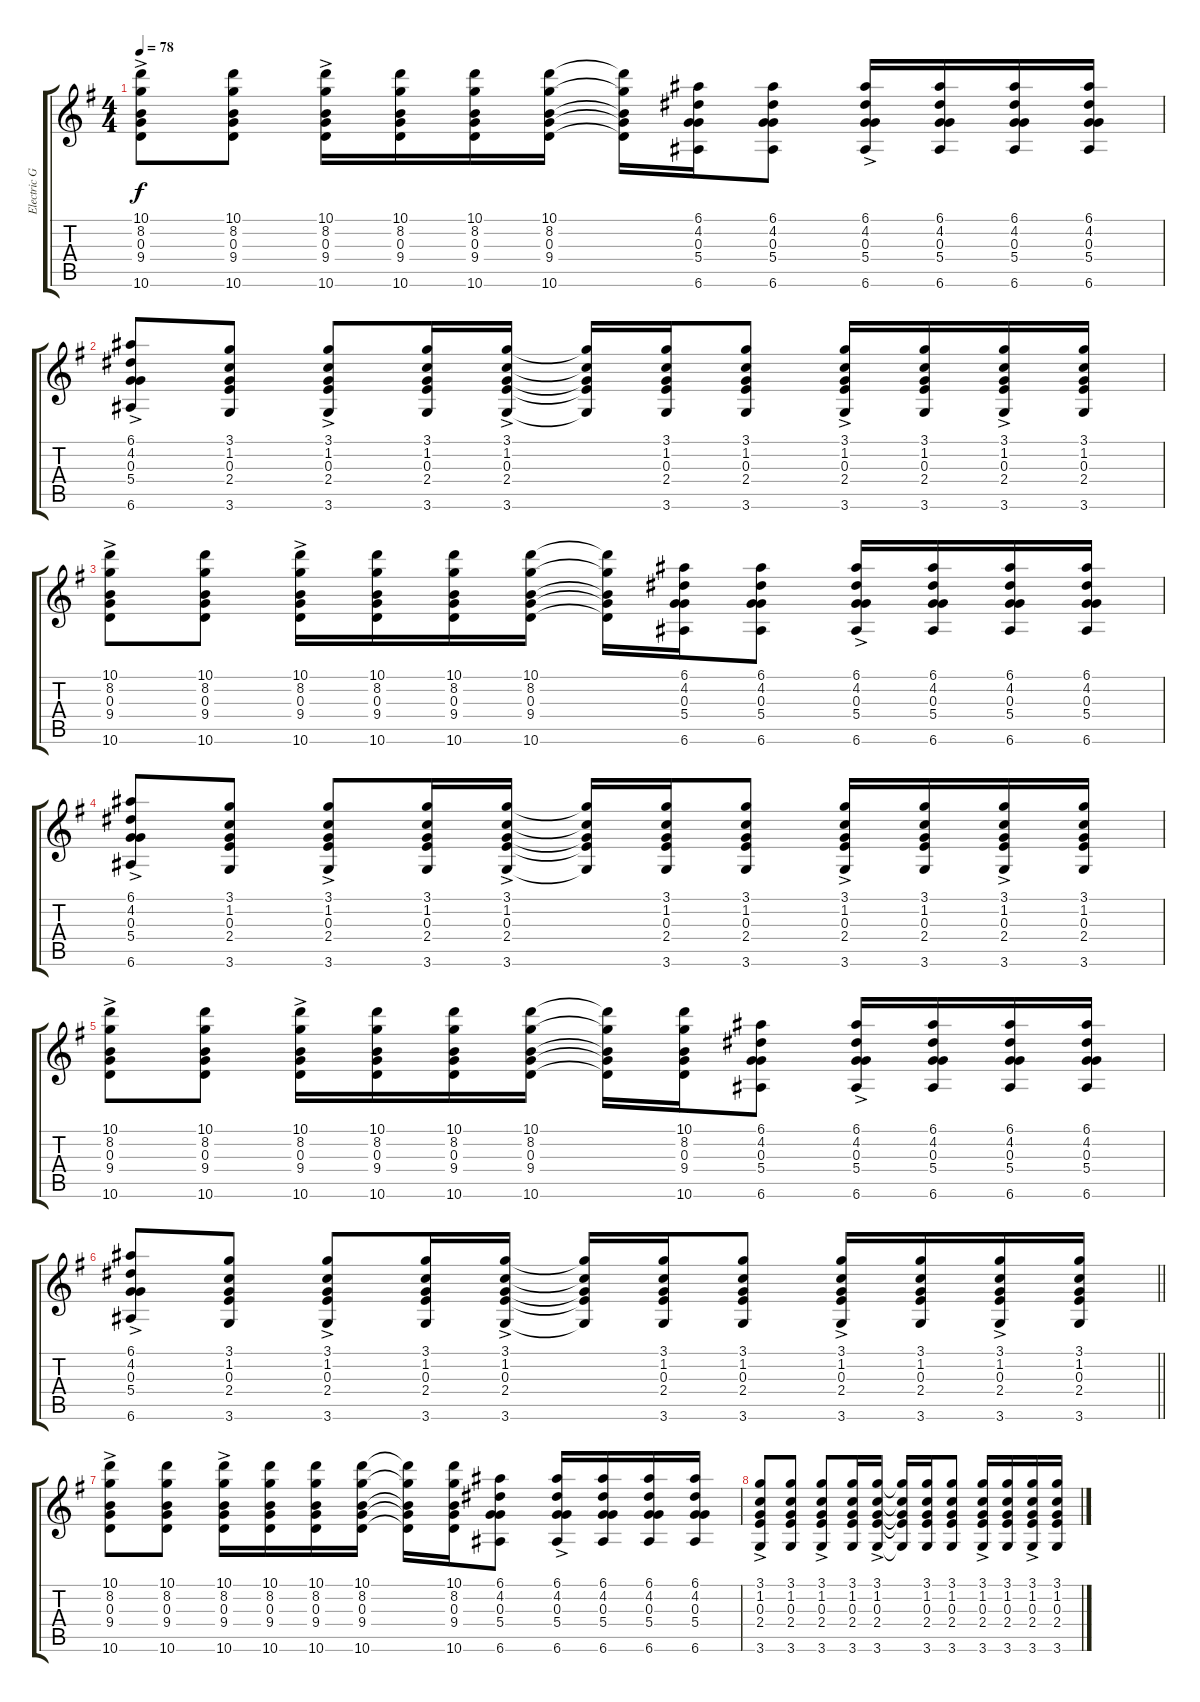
\track ("Electric Guitar - Guitar Break" "Electric G") {instrument overdrivenguitar}
\staff {score tabs}
\tuning (E4 B3 G3 D3 A2 E2) {hide}
\ts (4 4)
\tempo 78
\clef g2
\ks g
(10.1{ac} 8.2{ac} 0.3{ac} 9.4{ac} 10.6{ac}).8{dy f} (10.1 8.2 0.3 9.4 10.6).8 (10.1{ac} 8.2{ac} 0.3{ac} 9.4{ac} 10.6{ac}).16 (10.1 8.2 0.3 9.4 10.6).16 (10.1 8.2 0.3 9.4 10.6).16 (10.1 8.2 0.3 9.4 10.6).16 (10.1{t} 8.2{t} 0.3{t} 9.4{t} 10.6{t}).16 (6.1 4.2 0.3 5.4 6.6).16 (6.1 4.2 0.3 5.4 6.6).8 (6.1{ac} 4.2{ac} 0.3{ac} 5.4{ac} 6.6{ac}).16 (6.1 4.2 0.3 5.4 6.6).16 (6.1 4.2 0.3 5.4 6.6).16 (6.1 4.2 0.3 5.4 6.6).16 |
(6.1{ac} 4.2{ac} 0.3{ac} 5.4{ac} 6.6{ac}).8 (3.1 1.2 0.3 2.4 3.6).8 (3.1{ac} 1.2{ac} 0.3{ac} 2.4{ac} 3.6{ac}).8 (3.1 1.2 0.3 2.4 3.6).16 (3.1{ac} 1.2{ac} 0.3{ac} 2.4{ac} 3.6{ac}).16 (3.1{t} 1.2{t} 0.3{t} 2.4{t} 3.6{t}).16 (3.1 1.2 0.3 2.4 3.6).16 (3.1 1.2 0.3 2.4 3.6).8 (3.1{ac} 1.2{ac} 0.3{ac} 2.4{ac} 3.6{ac}).16 (3.1 1.2 0.3 2.4 3.6).16 (3.1{ac} 1.2{ac} 0.3{ac} 2.4{ac} 3.6{ac}).16 (3.1 1.2 0.3 2.4 3.6).16 |
(10.1{ac} 8.2{ac} 0.3{ac} 9.4{ac} 10.6{ac}).8 (10.1 8.2 0.3 9.4 10.6).8 (10.1{ac} 8.2{ac} 0.3{ac} 9.4{ac} 10.6{ac}).16 (10.1 8.2 0.3 9.4 10.6).16 (10.1 8.2 0.3 9.4 10.6).16 (10.1 8.2 0.3 9.4 10.6).16 (10.1{t} 8.2{t} 0.3{t} 9.4{t} 10.6{t}).16 (6.1 4.2 0.3 5.4 6.6).16 (6.1 4.2 0.3 5.4 6.6).8 (6.1{ac} 4.2{ac} 0.3{ac} 5.4{ac} 6.6{ac}).16 (6.1 4.2 0.3 5.4 6.6).16 (6.1 4.2 0.3 5.4 6.6).16 (6.1 4.2 0.3 5.4 6.6).16 |
(6.1{ac} 4.2{ac} 0.3{ac} 5.4{ac} 6.6{ac}).8 (3.1 1.2 0.3 2.4 3.6).8 (3.1{ac} 1.2{ac} 0.3{ac} 2.4{ac} 3.6{ac}).8 (3.1 1.2 0.3 2.4 3.6).16 (3.1{ac} 1.2{ac} 0.3{ac} 2.4{ac} 3.6{ac}).16 (3.1{t} 1.2{t} 0.3{t} 2.4{t} 3.6{t}).16 (3.1 1.2 0.3 2.4 3.6).16 (3.1 1.2 0.3 2.4 3.6).8 (3.1{ac} 1.2{ac} 0.3{ac} 2.4{ac} 3.6{ac}).16 (3.1 1.2 0.3 2.4 3.6).16 (3.1{ac} 1.2{ac} 0.3{ac} 2.4{ac} 3.6{ac}).16 (3.1 1.2 0.3 2.4 3.6).16 |
(10.1{ac} 8.2{ac} 0.3{ac} 9.4{ac} 10.6{ac}).8 (10.1 8.2 0.3 9.4 10.6).8 (10.1{ac} 8.2{ac} 0.3{ac} 9.4{ac} 10.6{ac}).16 (10.1 8.2 0.3 9.4 10.6).16 (10.1 8.2 0.3 9.4 10.6).16 (10.1 8.2 0.3 9.4 10.6).16 (10.1{t} 8.2{t} 0.3{t} 9.4{t} 10.6{t}).16 (10.1 8.2 0.3 9.4 10.6).16 (6.1 4.2 0.3 5.4 6.6).8 (6.1{ac} 4.2{ac} 0.3{ac} 5.4{ac} 6.6{ac}).16 (6.1 4.2 0.3 5.4 6.6).16 (6.1 4.2 0.3 5.4 6.6).16 (6.1 4.2 0.3 5.4 6.6).16 |
\barLineRight lightlight
(6.1{ac} 4.2{ac} 0.3{ac} 5.4{ac} 6.6{ac}).8 (3.1 1.2 0.3 2.4 3.6).8 (3.1{ac} 1.2{ac} 0.3{ac} 2.4{ac} 3.6{ac}).8 (3.1 1.2 0.3 2.4 3.6).16 (3.1{ac} 1.2{ac} 0.3{ac} 2.4{ac} 3.6{ac}).16 (3.1{t} 1.2{t} 0.3{t} 2.4{t} 3.6{t}).16 (3.1 1.2 0.3 2.4 3.6).16 (3.1 1.2 0.3 2.4 3.6).8 (3.1{ac} 1.2{ac} 0.3{ac} 2.4{ac} 3.6{ac}).16 (3.1 1.2 0.3 2.4 3.6).16 (3.1{ac} 1.2{ac} 0.3{ac} 2.4{ac} 3.6{ac}).16 (3.1 1.2 0.3 2.4 3.6).16 |
(10.1{ac} 8.2{ac} 0.3{ac} 9.4{ac} 10.6{ac}).8 (10.1 8.2 0.3 9.4 10.6).8 (10.1{ac} 8.2{ac} 0.3{ac} 9.4{ac} 10.6{ac}).16 (10.1 8.2 0.3 9.4 10.6).16 (10.1 8.2 0.3 9.4 10.6).16 (10.1 8.2 0.3 9.4 10.6).16 (10.1{t} 8.2{t} 0.3{t} 9.4{t} 10.6{t}).16 (10.1 8.2 0.3 9.4 10.6).16 (6.1 4.2 0.3 5.4 6.6).8 (6.1{ac} 4.2{ac} 0.3{ac} 5.4{ac} 6.6{ac}).16 (6.1 4.2 0.3 5.4 6.6).16 (6.1 4.2 0.3 5.4 6.6).16 (6.1 4.2 0.3 5.4 6.6).16 |
(3.1{ac} 1.2{ac} 0.3{ac} 2.4{ac} 3.6{ac}).8 (3.1 1.2 0.3 2.4 3.6).8 (3.1{ac} 1.2{ac} 0.3{ac} 2.4{ac} 3.6{ac}).8 (3.1 1.2 0.3 2.4 3.6).16 (3.1{ac} 1.2{ac} 0.3{ac} 2.4{ac} 3.6{ac}).16 (3.1{t} 1.2{t} 0.3{t} 2.4{t} 3.6{t}).16 (3.1 1.2 0.3 2.4 3.6).16 (3.1 1.2 0.3 2.4 3.6).8 (3.1{ac} 1.2{ac} 0.3{ac} 2.4{ac} 3.6{ac}).16 (3.1 1.2 0.3 2.4 3.6).16 (3.1{ac} 1.2{ac} 0.3{ac} 2.4{ac} 3.6{ac}).16 (3.1 1.2 0.3 2.4 3.6).16
